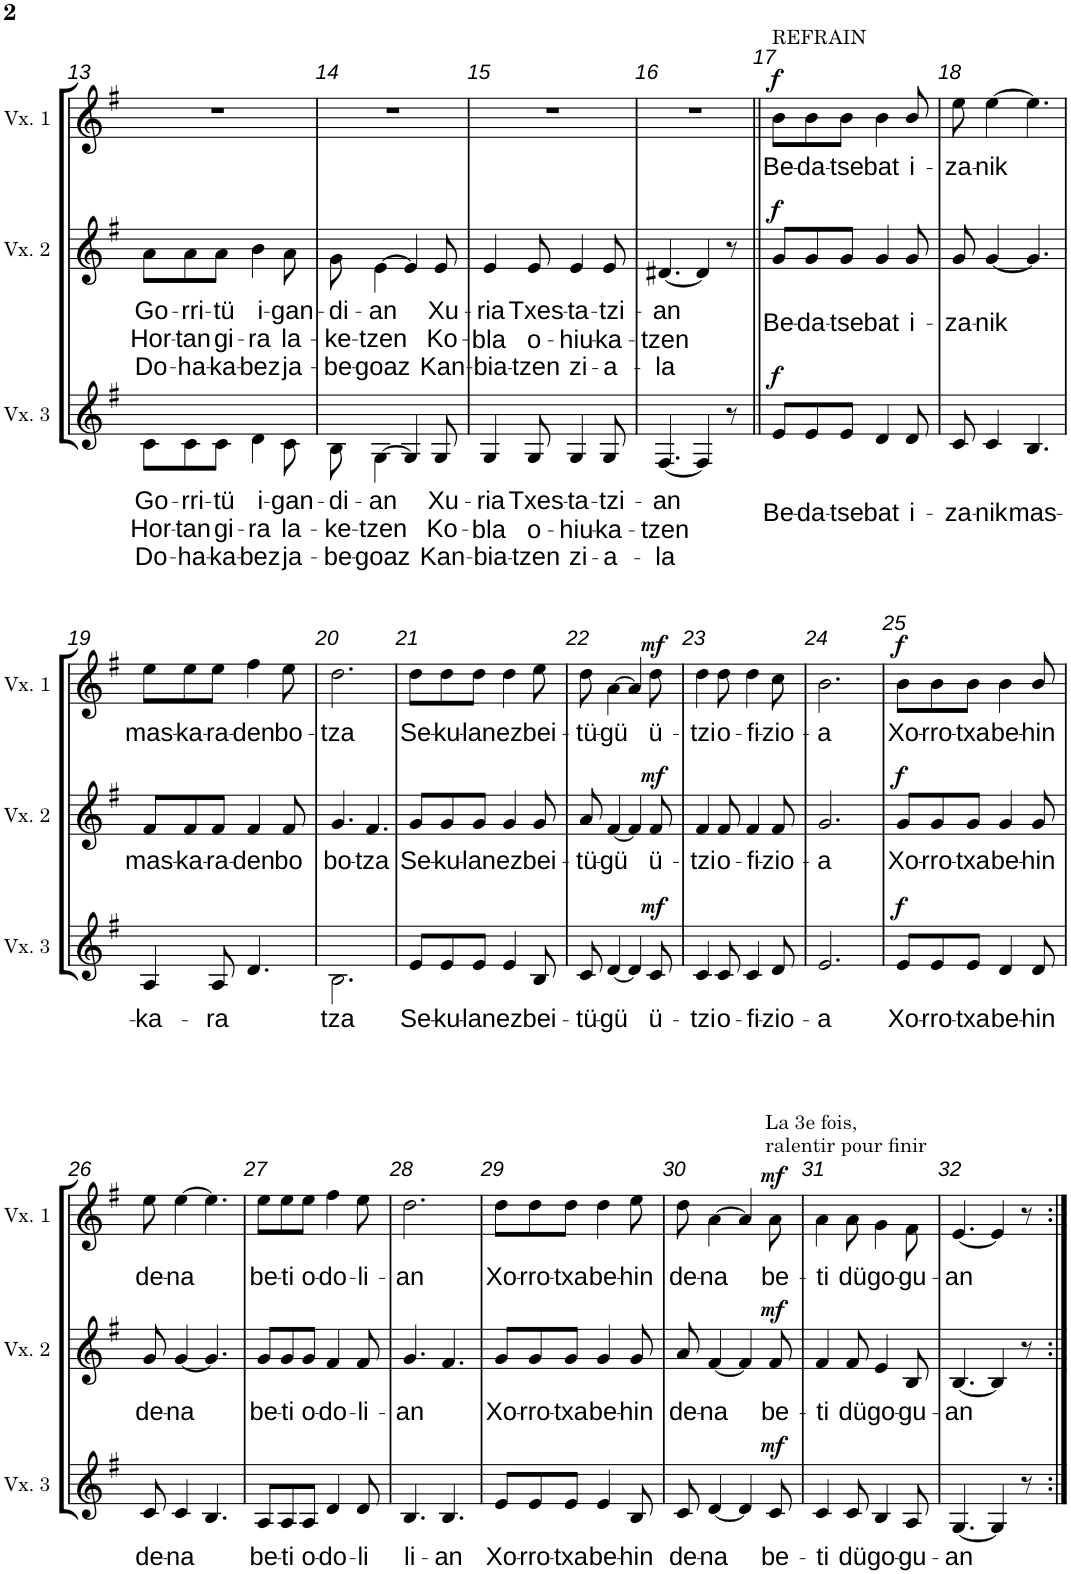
**kern	**text	**text	**text	**dynam	**kern	**text	**text	**text	**dynam	**kern	**text	**dynam
*part3	*part3	*part3	*part3	*part3	*part2	*part2	*part2	*part2	*part2	*part1	*part1	*part1
*staff3	*staff3	*staff3	*staff3	*staff3	*staff2	*staff2	*staff2	*staff2	*staff2	*staff1	*staff1	*staff1
*I"Voix 3	*	*	*	*	*I"Voix 2	*	*	*	*	*I"Voix 1	*	*
*I'Vx. 3	*	*	*	*	*I'Vx. 2	*	*	*	*	*I'Vx. 1	*	*
!!LO:PB:g=z
*clefG2	*	*	*	*	*clefG2	*	*	*	*	*clefG2	*	*
*k[f#]	*	*	*	*	*k[f#]	*	*	*	*	*k[f#]	*	*
*M6/8	*	*	*	*	*M6/8	*	*	*	*	*M6/8	*	*
=13	=13	=13	=13	=13	=13	=13	=13	=13	=13	=13	=13	=13
!	!LO:LY:b	!LO:LY:b	!LO:LY:b	!	!	!LO:LY:b	!LO:LY:b	!LO:LY:b	!	!	!	!
8c\L	Go-	Hor-	Do-	.	8a\L	Go-	Hor-	Do-	.	2.r	.	.
!	!LO:LY:b	!LO:LY:b	!LO:LY:b	!	!	!LO:LY:b	!LO:LY:b	!LO:LY:b	!	!	!	!
8c\	-rri-	-tan	-ha-	.	8a\	-rri-	-tan	-ha-	.	.	.	.
!	!LO:LY:b	!LO:LY:b	!LO:LY:b	!	!	!LO:LY:b	!LO:LY:b	!LO:LY:b	!	!	!	!
8c\J	-tü	gi-	-ka-	.	8a\J	-tü	gi-	-ka-	.	.	.	.
!	!LO:LY:b	!LO:LY:b	!LO:LY:b	!	!	!LO:LY:b	!LO:LY:b	!LO:LY:b	!	!	!	!
4d\	i-	-ra	-bez	.	4b\	i-	-ra	-bez	.	.	.	.
!	!LO:LY:b	!LO:LY:b	!LO:LY:b	!	!	!LO:LY:b	!LO:LY:b	!LO:LY:b	!	!	!	!
8c\	-gan-	la-	ja-	.	8a\	-gan-	la-	ja-	.	.	.	.
=14	=14	=14	=14	=14	=14	=14	=14	=14	=14	=14	=14	=14
!	!LO:LY:b	!LO:LY:b	!LO:LY:b	!	!	!LO:LY:b	!LO:LY:b	!LO:LY:b	!	!	!	!
8B\	-di-	-ke-	-be-	.	8g\	-di-	-ke-	-be-	.	2.r	.	.
!	!LO:LY:b	!LO:LY:b	!LO:LY:b	!	!	!LO:LY:b	!LO:LY:b	!LO:LY:b	!	!	!	!
[4G\	-an	-tzen	-goaz	.	[4e\	-an	-tzen	-goaz	.	.	.	.
4G/]	.	.	.	.	4e/]	.	.	.	.	.	.	.
!	!LO:LY:b	!LO:LY:b	!LO:LY:b	!	!	!LO:LY:b	!LO:LY:b	!LO:LY:b	!	!	!	!
8G/	Xu-	Ko-	Kan-	.	8e/	Xu-	Ko-	Kan-	.	.	.	.
=15	=15	=15	=15	=15	=15	=15	=15	=15	=15	=15	=15	=15
!	!LO:LY:b	!LO:LY:b	!LO:LY:b	!	!	!LO:LY:b	!LO:LY:b	!LO:LY:b	!	!	!	!
4G/	-ria	-bla	-bia-	.	4e/	-ria	-bla	-bia-	.	2.r	.	.
!	!LO:LY:b	!LO:LY:b	!LO:LY:b	!	!	!LO:LY:b	!LO:LY:b	!LO:LY:b	!	!	!	!
8G/	Txes-	o-	-tzen	.	8e/	Txes-	o-	-tzen	.	.	.	.
!	!LO:LY:b	!LO:LY:b	!LO:LY:b	!	!	!LO:LY:b	!LO:LY:b	!LO:LY:b	!	!	!	!
4G/	-ta-	-hiu-	zi-	.	4e/	-ta-	-hiu-	zi-	.	.	.	.
!	!LO:LY:b	!LO:LY:b	!LO:LY:b	!	!	!LO:LY:b	!LO:LY:b	!LO:LY:b	!	!	!	!
8G/	-tzi-	-ka-	-a-	.	8e/	-tzi-	-ka-	-a-	.	.	.	.
=16	=16	=16	=16	=16	=16	=16	=16	=16	=16	=16	=16	=16
!	!LO:LY:b	!LO:LY:b	!LO:LY:b	!	!	!LO:LY:b	!LO:LY:b	!LO:LY:b	!	!	!	!
[4.F#/	-an	-tzen	-la	.	[4.d#X/	-an	-tzen	-la	.	2.r	.	.
4F#/]	.	.	.	.	4d#/]	.	.	.	.	.	.	.
8r	.	.	.	.	8r	.	.	.	.	.	.	.
=17||	=17||	=17||	=17||	=17||	=17||	=17||	=17||	=17||	=17||	=17||	=17||	=17||
!	!	!	!	!	!	!	!	!	!	!LO:TX:a:t=REFRAIN	!	!
!	!LO:LY:b	!	!	!LO:DY:a	!	!LO:LY:b	!	!	!LO:DY:a	!	!LO:LY:b	!LO:DY:a
8e/L	Be-	.	.	f	8g/L	Be-	.	.	f	8b\L	Be-	f
!	!LO:LY:b	!	!	!	!	!LO:LY:b	!	!	!	!	!LO:LY:b	!
8e/	-da-	.	.	.	8g/	-da-	.	.	.	8b\	-da-	.
!	!LO:LY:b	!	!	!	!	!LO:LY:b	!	!	!	!	!LO:LY:b	!
8e/J	-tse	.	.	.	8g/J	-tse	.	.	.	8b\J	-tse	.
!	!LO:LY:b	!	!	!	!	!LO:LY:b	!	!	!	!	!LO:LY:b	!
4d/	bat	.	.	.	4g/	bat	.	.	.	4b\	bat	.
!	!LO:LY:b	!	!	!	!	!LO:LY:b	!	!	!	!	!LO:LY:b	!
8d/	i-	.	.	.	8g/	i-	.	.	.	8b/	i-	.
=18	=18	=18	=18	=18	=18	=18	=18	=18	=18	=18	=18	=18
!	!LO:LY:b	!	!	!	!	!LO:LY:b	!	!	!	!	!LO:LY:b	!
8c/	-za-	.	.	.	8g/	-za-	.	.	.	8ee\	-za-	.
!	!LO:LY:b	!	!	!	!	!LO:LY:b	!	!	!	!	!LO:LY:b	!
4c/	-nik	.	.	.	[4g/	-nik	.	.	.	[4ee\	-nik	.
!	!LO:LY:b	!	!	!	!	!	!	!	!	!	!	!
4.B/	mas-	.	.	.	4.g/]	.	.	.	.	4.ee\]	.	.
!!LO:LB:g=z
=19	=19	=19	=19	=19	=19	=19	=19	=19	=19	=19	=19	=19
!	!LO:LY:b	!	!	!	!	!LO:LY:b	!	!	!	!	!LO:LY:b	!
4A/	-ka-	.	.	.	8f#/L	mas-	.	.	.	8ee\L	mas-	.
!	!	!	!	!	!	!LO:LY:b	!	!	!	!	!LO:LY:b	!
.	.	.	.	.	8f#/	-ka-	.	.	.	8ee\	-ka-	.
!	!LO:LY:b	!	!	!	!	!LO:LY:b	!	!	!	!	!LO:LY:b	!
8A/	-ra	.	.	.	8f#/J	-ra-	.	.	.	8ee\J	-ra-	.
!	!	!	!	!	!	!LO:LY:b	!	!	!	!	!LO:LY:b	!
4.d/	.	.	.	.	4f#/	-den	.	.	.	4ff#\	-den	.
!	!	!	!	!	!	!LO:LY:b	!	!	!	!	!LO:LY:b	!
.	.	.	.	.	8f#/	bo	.	.	.	8ee\	bo-	.
=20	=20	=20	=20	=20	=20	=20	=20	=20	=20	=20	=20	=20
!	!LO:LY:b	!	!	!	!	!LO:LY:b	!	!	!	!	!LO:LY:b	!
2.B\	-tza	.	.	.	4.g/	bo-	.	.	.	2.dd\	-tza	.
!	!	!	!	!	!	!LO:LY:b	!	!	!	!	!	!
.	.	.	.	.	4.f#/	-tza	.	.	.	.	.	.
=21	=21	=21	=21	=21	=21	=21	=21	=21	=21	=21	=21	=21
!	!LO:LY:b	!	!	!	!	!LO:LY:b	!	!	!	!	!LO:LY:b	!
8e/L	Se-	.	.	.	8g/L	Se-	.	.	.	8dd\L	Se-	.
!	!LO:LY:b	!	!	!	!	!LO:LY:b	!	!	!	!	!LO:LY:b	!
8e/	-ku-	.	.	.	8g/	-ku-	.	.	.	8dd\	-ku-	.
!	!LO:LY:b	!	!	!	!	!LO:LY:b	!	!	!	!	!LO:LY:b	!
8e/J	-lan	.	.	.	8g/J	-lan	.	.	.	8dd\J	-lan	.
!	!LO:LY:b	!	!	!	!	!LO:LY:b	!	!	!	!	!LO:LY:b	!
4e/	ez	.	.	.	4g/	ez	.	.	.	4dd\	ez	.
!	!LO:LY:b	!	!	!	!	!LO:LY:b	!	!	!	!	!LO:LY:b	!
8B/	bei-	.	.	.	8g/	bei-	.	.	.	8ee\	bei-	.
=22	=22	=22	=22	=22	=22	=22	=22	=22	=22	=22	=22	=22
!	!LO:LY:b	!	!	!	!	!LO:LY:b	!	!	!	!	!LO:LY:b	!
8c/	-tü-	.	.	.	8a/	-tü-	.	.	.	8dd\	-tü-	.
!	!LO:LY:b	!	!	!	!	!LO:LY:b	!	!	!	!	!LO:LY:b	!
[4d/	-gü	.	.	.	[4f#/	-gü	.	.	.	[4a\	-gü	.
4d/]	.	.	.	.	4f#/]	.	.	.	.	4a/]	.	.
!	!LO:LY:b	!	!	!LO:DY:a	!	!LO:LY:b	!	!	!LO:DY:a	!	!LO:LY:b	!LO:DY:a
8c/	ü-	.	.	mf	8f#/	ü-	.	.	mf	8dd\	ü-	mf
=23	=23	=23	=23	=23	=23	=23	=23	=23	=23	=23	=23	=23
!	!LO:LY:b	!	!	!	!	!LO:LY:b	!	!	!	!	!LO:LY:b	!
4c/	-tzi	.	.	.	4f#/	-tzi	.	.	.	4dd\	-tzi	.
!	!LO:LY:b	!	!	!	!	!LO:LY:b	!	!	!	!	!LO:LY:b	!
8c/	o-	.	.	.	8f#/	o-	.	.	.	8dd\	o-	.
!	!LO:LY:b	!	!	!	!	!LO:LY:b	!	!	!	!	!LO:LY:b	!
4c/	-fi-	.	.	.	4f#/	-fi-	.	.	.	4dd\	-fi-	.
!	!LO:LY:b	!	!	!	!	!LO:LY:b	!	!	!	!	!LO:LY:b	!
8d/	-zio-	.	.	.	8f#/	-zio-	.	.	.	8cc\	-zio-	.
=24	=24	=24	=24	=24	=24	=24	=24	=24	=24	=24	=24	=24
!	!LO:LY:b	!	!	!	!	!LO:LY:b	!	!	!	!	!LO:LY:b	!
2.e/	-a	.	.	.	2.g/	-a	.	.	.	2.b\	-a	.
=25	=25	=25	=25	=25	=25	=25	=25	=25	=25	=25	=25	=25
!	!LO:LY:b	!	!	!LO:DY:a	!	!LO:LY:b	!	!	!LO:DY:a	!	!LO:LY:b	!LO:DY:a
8e/L	Xo-	.	.	f	8g/L	Xo-	.	.	f	8b\L	Xo-	f
!	!LO:LY:b	!	!	!	!	!LO:LY:b	!	!	!	!	!LO:LY:b	!
8e/	-rro-	.	.	.	8g/	-rro-	.	.	.	8b\	-rro-	.
!	!LO:LY:b	!	!	!	!	!LO:LY:b	!	!	!	!	!LO:LY:b	!
8e/J	-txa	.	.	.	8g/J	-txa	.	.	.	8b\J	-txa	.
!	!LO:LY:b	!	!	!	!	!LO:LY:b	!	!	!	!	!LO:LY:b	!
4d/	be-	.	.	.	4g/	be-	.	.	.	4b\	be-	.
!	!LO:LY:b	!	!	!	!	!LO:LY:b	!	!	!	!	!LO:LY:b	!
8d/	-hin	.	.	.	8g/	-hin	.	.	.	8b/	-hin	.
!!LO:LB:g=z
=26	=26	=26	=26	=26	=26	=26	=26	=26	=26	=26	=26	=26
!	!LO:LY:b	!	!	!	!	!LO:LY:b	!	!	!	!	!LO:LY:b	!
8c/	de-	.	.	.	8g/	de-	.	.	.	8ee\	de-	.
!	!LO:LY:b	!	!	!	!	!LO:LY:b	!	!	!	!	!LO:LY:b	!
4c/	-na	.	.	.	[4g/	-na	.	.	.	[4ee\	-na	.
4.B/	.	.	.	.	4.g/]	.	.	.	.	4.ee\]	.	.
=27	=27	=27	=27	=27	=27	=27	=27	=27	=27	=27	=27	=27
!	!LO:LY:b	!	!	!	!	!LO:LY:b	!	!	!	!	!LO:LY:b	!
8A/L	be-	.	.	.	8g/L	be-	.	.	.	8ee\L	be-	.
!	!LO:LY:b	!	!	!	!	!LO:LY:b	!	!	!	!	!LO:LY:b	!
8A/	-ti	.	.	.	8g/	-ti	.	.	.	8ee\	-ti	.
!	!LO:LY:b	!	!	!	!	!LO:LY:b	!	!	!	!	!LO:LY:b	!
8A/J	o-	.	.	.	8g/J	o-	.	.	.	8ee\J	o-	.
!	!LO:LY:b	!	!	!	!	!LO:LY:b	!	!	!	!	!LO:LY:b	!
4d/	-do-	.	.	.	4f#/	-do-	.	.	.	4ff#\	-do-	.
!	!LO:LY:b	!	!	!	!	!LO:LY:b	!	!	!	!	!LO:LY:b	!
8d/	-li	.	.	.	8f#/	-li-	.	.	.	8ee\	-li-	.
=28	=28	=28	=28	=28	=28	=28	=28	=28	=28	=28	=28	=28
!	!LO:LY:b	!	!	!	!	!LO:LY:b	!	!	!	!	!LO:LY:b	!
4.B/	-li-	.	.	.	4.g/	-an	.	.	.	2.dd\	-an	.
!	!LO:LY:b	!	!	!	!	!	!	!	!	!	!	!
4.B/	-an	.	.	.	4.f#/	.	.	.	.	.	.	.
=29	=29	=29	=29	=29	=29	=29	=29	=29	=29	=29	=29	=29
!	!LO:LY:b	!	!	!	!	!LO:LY:b	!	!	!	!	!LO:LY:b	!
8e/L	Xo-	.	.	.	8g/L	Xo-	.	.	.	8dd\L	Xo-	.
!	!LO:LY:b	!	!	!	!	!LO:LY:b	!	!	!	!	!LO:LY:b	!
8e/	-rro-	.	.	.	8g/	-rro-	.	.	.	8dd\	-rro-	.
!	!LO:LY:b	!	!	!	!	!LO:LY:b	!	!	!	!	!LO:LY:b	!
8e/J	-txa	.	.	.	8g/J	-txa	.	.	.	8dd\J	-txa	.
!	!LO:LY:b	!	!	!	!	!LO:LY:b	!	!	!	!	!LO:LY:b	!
4e/	be-	.	.	.	4g/	be-	.	.	.	4dd\	be-	.
!	!LO:LY:b	!	!	!	!	!LO:LY:b	!	!	!	!	!LO:LY:b	!
8B/	-hin	.	.	.	8g/	-hin	.	.	.	8ee\	-hin	.
=30	=30	=30	=30	=30	=30	=30	=30	=30	=30	=30	=30	=30
!	!LO:LY:b	!	!	!	!	!LO:LY:b	!	!	!	!	!LO:LY:b	!
8c/	de-	.	.	.	8a/	de-	.	.	.	8dd\	de-	.
!	!LO:LY:b	!	!	!	!	!LO:LY:b	!	!	!	!	!LO:LY:b	!
[4d/	-na	.	.	.	[4f#/	-na	.	.	.	[4a\	-na	.
!	!	!	!	!	!	!	!	!	!	!LO:TX:a:t=La 3e fois,	!	!
!	!	!	!	!	!	!	!	!	!	!LO:TX:a:t=ralentir pour finir	!	!
4d/]	.	.	.	.	4f#/]	.	.	.	.	4a/]	.	.
!	!LO:LY:b	!	!	!LO:DY:a	!	!LO:LY:b	!	!	!LO:DY:a	!	!LO:LY:b	!LO:DY:a
8c/	be-	.	.	mf	8f#/	be-	.	.	mf	8a\	be-	mf
=31	=31	=31	=31	=31	=31	=31	=31	=31	=31	=31	=31	=31
!	!LO:LY:b	!	!	!	!	!LO:LY:b	!	!	!	!	!LO:LY:b	!
4c/	-ti	.	.	.	4f#/	-ti	.	.	.	4a\	-ti	.
!	!LO:LY:b	!	!	!	!	!LO:LY:b	!	!	!	!	!LO:LY:b	!
8c/	dü	.	.	.	8f#/	dü	.	.	.	8a\	dü	.
!	!LO:LY:b	!	!	!	!	!LO:LY:b	!	!	!	!	!LO:LY:b	!
4B/	go-	.	.	.	4e/	go-	.	.	.	4g\	go-	.
!	!LO:LY:b	!	!	!	!	!LO:LY:b	!	!	!	!	!LO:LY:b	!
8A/	-gu-	.	.	.	8B/	-gu-	.	.	.	8f#\	-gu-	.
=32	=32	=32	=32	=32	=32	=32	=32	=32	=32	=32	=32	=32
!	!LO:LY:b	!	!	!	!	!LO:LY:b	!	!	!	!	!LO:LY:b	!
[4.G/	-an	.	.	.	[4.B/	-an	.	.	.	[4.e/	-an	.
4G/]	.	.	.	.	4B/]	.	.	.	.	4e/]	.	.
8r	.	.	.	.	8r	.	.	.	.	8r	.	.
=:|!	=:|!	=:|!	=:|!	=:|!	=:|!	=:|!	=:|!	=:|!	=:|!	=:|!	=:|!	=:|!
*-	*-	*-	*-	*-	*-	*-	*-	*-	*-	*-	*-	*-
